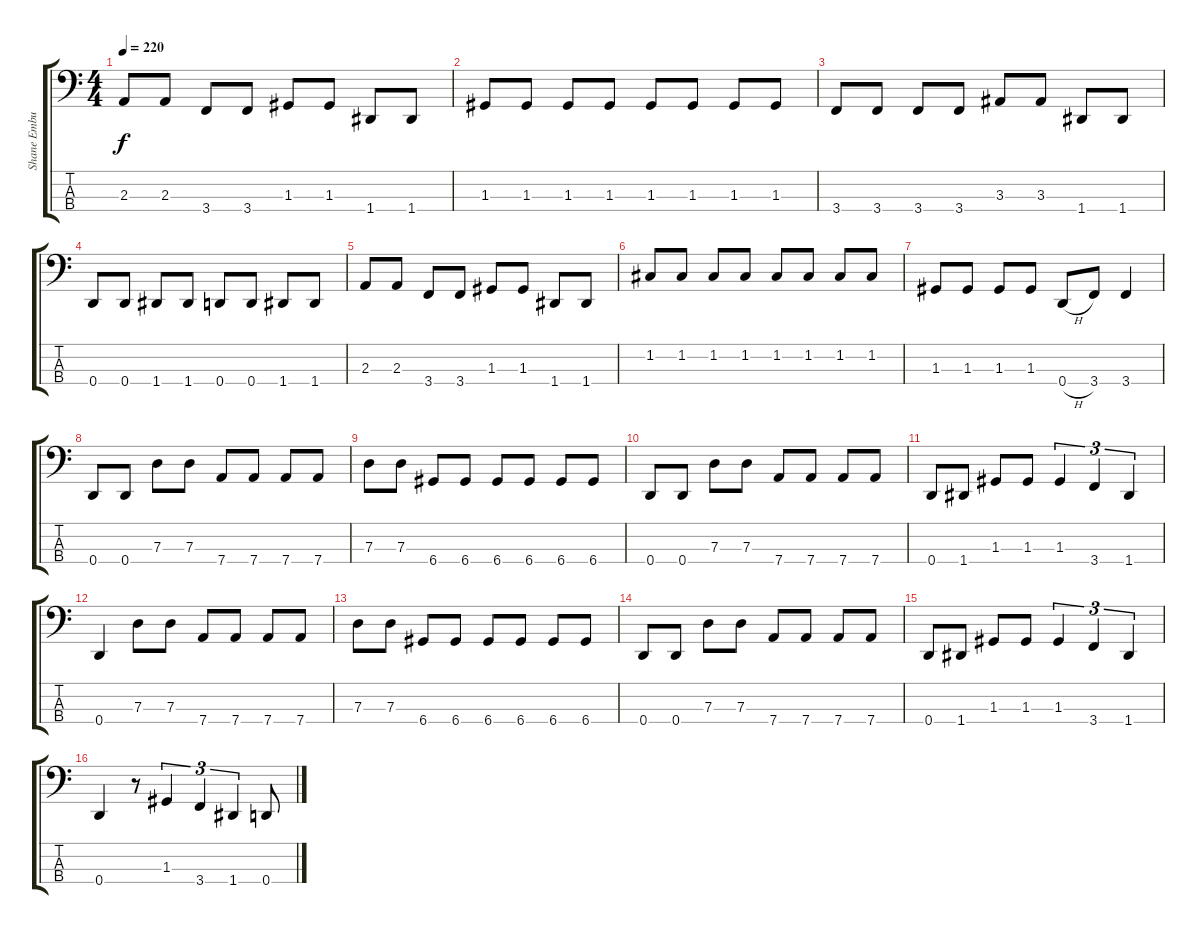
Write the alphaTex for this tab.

\track ("Shane Embury (Bass)" "Shane Embu") {instrument electricbassfinger}
\staff {score tabs}
\tuning (F2 C2 G1 D1) {hide}
\ts (4 4)
\tempo 220
\clef f4
\ks c
2.3.8{dy f} 2.3.8 3.4.8 3.4.8 1.3.8 1.3.8 1.4.8 1.4.8 |
1.3.8 1.3.8 1.3.8 1.3.8 1.3.8 1.3.8 1.3.8 1.3.8 |
3.4.8 3.4.8 3.4.8 3.4.8 3.3.8 3.3.8 1.4.8 1.4.8 |
0.4.8 0.4.8 1.4.8 1.4.8 0.4.8 0.4.8 1.4.8 1.4.8 |
2.3.8 2.3.8 3.4.8 3.4.8 1.3.8 1.3.8 1.4.8 1.4.8 |
1.2.8 1.2.8 1.2.8 1.2.8 1.2.8 1.2.8 1.2.8 1.2.8 |
1.3.8 1.3.8 1.3.8 1.3.8 0.4{h}.8 3.4.8 3.4.4 |
0.4.8 0.4.8 7.3.8 7.3.8 7.4.8 7.4.8 7.4.8 7.4.8 |
7.3.8 7.3.8 6.4.8 6.4.8 6.4.8 6.4.8 6.4.8 6.4.8 |
0.4.8 0.4.8 7.3.8 7.3.8 7.4.8 7.4.8 7.4.8 7.4.8 |
0.4.8 1.4.8 1.3.8 1.3.8 1.3.4{tu (3 2)} 3.4.4{tu (3 2)} 1.4.4{tu (3 2)} |
0.4.4 7.3.8 7.3.8 7.4.8 7.4.8 7.4.8 7.4.8 |
7.3.8 7.3.8 6.4.8 6.4.8 6.4.8 6.4.8 6.4.8 6.4.8 |
0.4.8 0.4.8 7.3.8 7.3.8 7.4.8 7.4.8 7.4.8 7.4.8 |
0.4.8 1.4.8 1.3.8 1.3.8 1.3.4{tu (3 2)} 3.4.4{tu (3 2)} 1.4.4{tu (3 2)} |
0.4.4 r.8 1.3.4{tu (3 2)} 3.4.4{tu (3 2)} 1.4.4{tu (3 2)} 0.4.8
